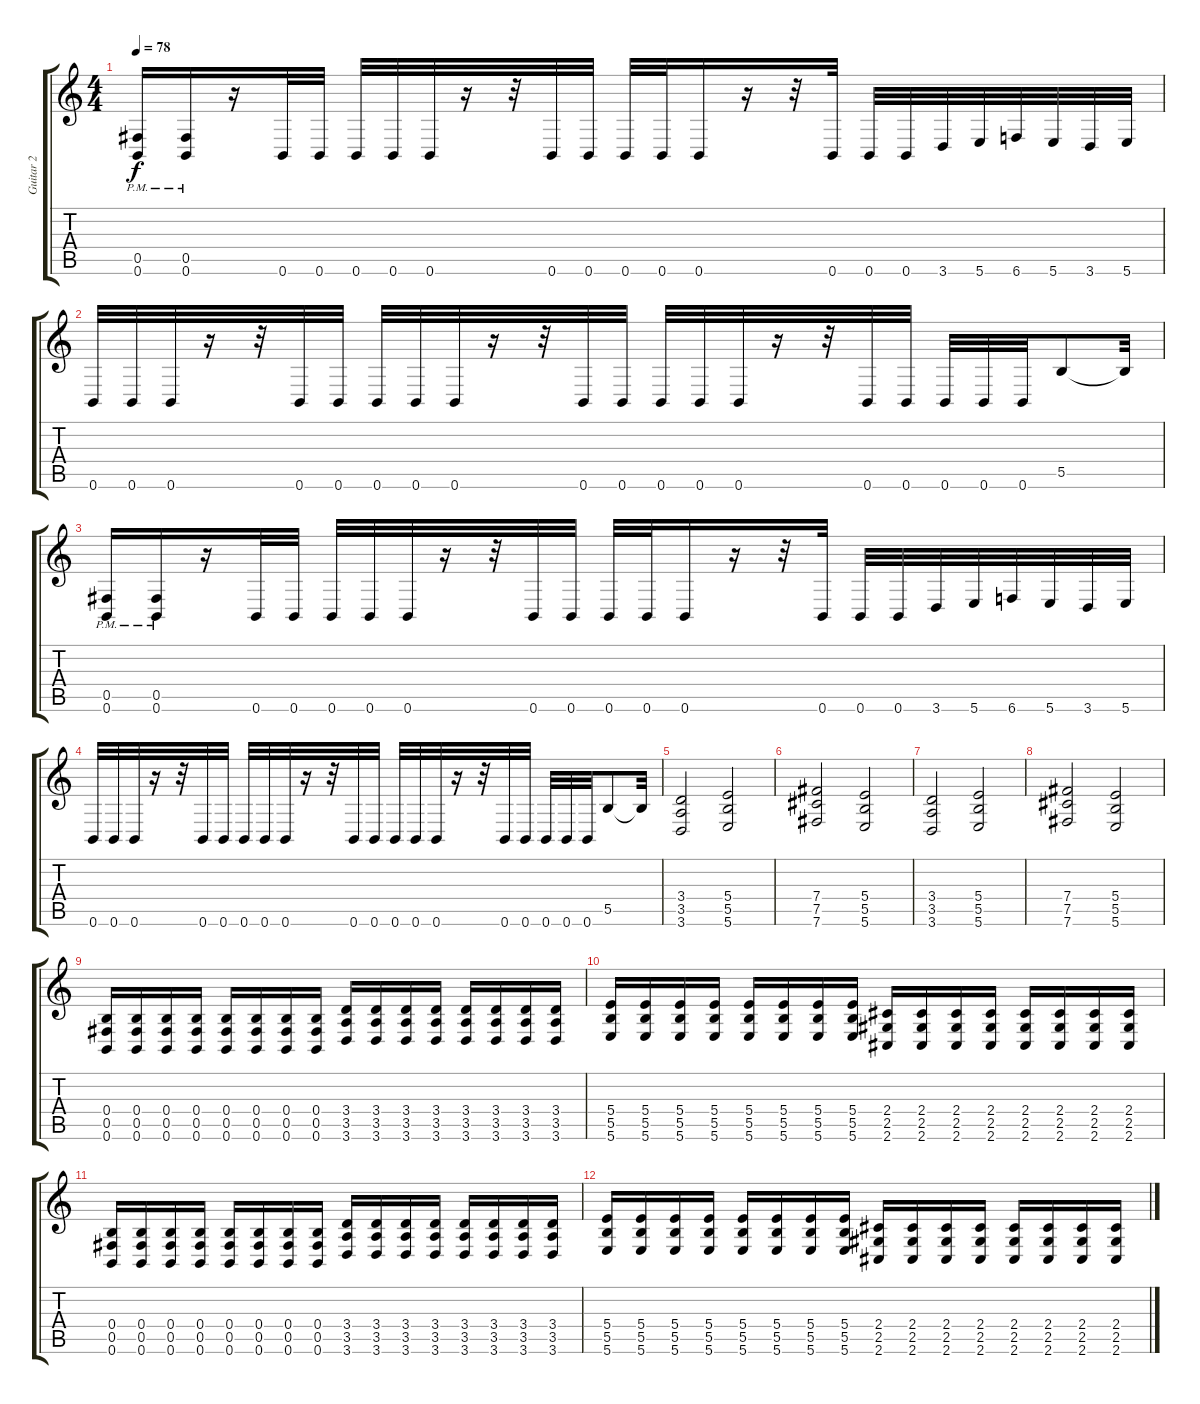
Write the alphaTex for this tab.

\track ("Guitar 2" "Guitar 2") {instrument distortionguitar}
\staff {score tabs}
\tuning (Db4 Ab3 E3 B2 Gb2 B1) {hide}
\ts (4 4)
\tempo 78
\clef g2
\ks c
(0.5{pm} 0.6{pm}).16{dy f} (0.5{pm} 0.6{pm}).16 r.16 0.6.32 0.6.32 0.6.32 0.6.32 0.6.32 r.16 r.32 0.6.32 0.6.32 0.6.32 0.6.32 0.6.16 r.16 r.32 0.6.32 0.6.32 0.6.32 3.6.32 5.6.32 6.6.32 5.6.32 3.6.32 5.6.32 |
0.6.32 0.6.32 0.6.32 r.16 r.32 0.6.32 0.6.32 0.6.32 0.6.32 0.6.32 r.16 r.32 0.6.32 0.6.32 0.6.32 0.6.32 0.6.32 r.16 r.32 0.6.32 0.6.32 0.6.32 0.6.32 0.6.32 5.5.8 5.5{t}.32 |
(0.5{pm} 0.6{pm}).16 (0.5{pm} 0.6{pm}).16 r.16 0.6.32 0.6.32 0.6.32 0.6.32 0.6.32 r.16 r.32 0.6.32 0.6.32 0.6.32 0.6.32 0.6.16 r.16 r.32 0.6.32 0.6.32 0.6.32 3.6.32 5.6.32 6.6.32 5.6.32 3.6.32 5.6.32 |
0.6.32 0.6.32 0.6.32 r.16 r.32 0.6.32 0.6.32 0.6.32 0.6.32 0.6.32 r.16 r.32 0.6.32 0.6.32 0.6.32 0.6.32 0.6.32 r.16 r.32 0.6.32 0.6.32 0.6.32 0.6.32 0.6.32 5.5.8 5.5{t}.32 |
(3.4 3.5 3.6).2 (5.4 5.5 5.6).2 |
(7.4 7.5 7.6).2 (5.4 5.5 5.6).2 |
(3.4 3.5 3.6).2 (5.4 5.5 5.6).2 |
(7.4 7.5 7.6).2 (5.4 5.5 5.6).2 |
(0.4 0.5 0.6).16 (0.4 0.5 0.6).16 (0.4 0.5 0.6).16 (0.4 0.5 0.6).16 (0.4 0.5 0.6).16 (0.4 0.5 0.6).16 (0.4 0.5 0.6).16 (0.4 0.5 0.6).16 (3.4 3.5 3.6).16 (3.4 3.5 3.6).16 (3.4 3.5 3.6).16 (3.4 3.5 3.6).16 (3.4 3.5 3.6).16 (3.4 3.5 3.6).16 (3.4 3.5 3.6).16 (3.4 3.5 3.6).16 |
(5.4 5.5 5.6).16 (5.4 5.5 5.6).16 (5.4 5.5 5.6).16 (5.4 5.5 5.6).16 (5.4 5.5 5.6).16 (5.4 5.5 5.6).16 (5.4 5.5 5.6).16 (5.4 5.5 5.6).16 (2.4 2.5 2.6).16 (2.4 2.5 2.6).16 (2.4 2.5 2.6).16 (2.4 2.5 2.6).16 (2.4 2.5 2.6).16 (2.4 2.5 2.6).16 (2.4 2.5 2.6).16 (2.4 2.5 2.6).16 |
(0.4 0.5 0.6).16 (0.4 0.5 0.6).16 (0.4 0.5 0.6).16 (0.4 0.5 0.6).16 (0.4 0.5 0.6).16 (0.4 0.5 0.6).16 (0.4 0.5 0.6).16 (0.4 0.5 0.6).16 (3.4 3.5 3.6).16 (3.4 3.5 3.6).16 (3.4 3.5 3.6).16 (3.4 3.5 3.6).16 (3.4 3.5 3.6).16 (3.4 3.5 3.6).16 (3.4 3.5 3.6).16 (3.4 3.5 3.6).16 |
(5.4 5.5 5.6).16 (5.4 5.5 5.6).16 (5.4 5.5 5.6).16 (5.4 5.5 5.6).16 (5.4 5.5 5.6).16 (5.4 5.5 5.6).16 (5.4 5.5 5.6).16 (5.4 5.5 5.6).16 (2.4 2.5 2.6).16 (2.4 2.5 2.6).16 (2.4 2.5 2.6).16 (2.4 2.5 2.6).16 (2.4 2.5 2.6).16 (2.4 2.5 2.6).16 (2.4 2.5 2.6).16 (2.4 2.5 2.6).16
